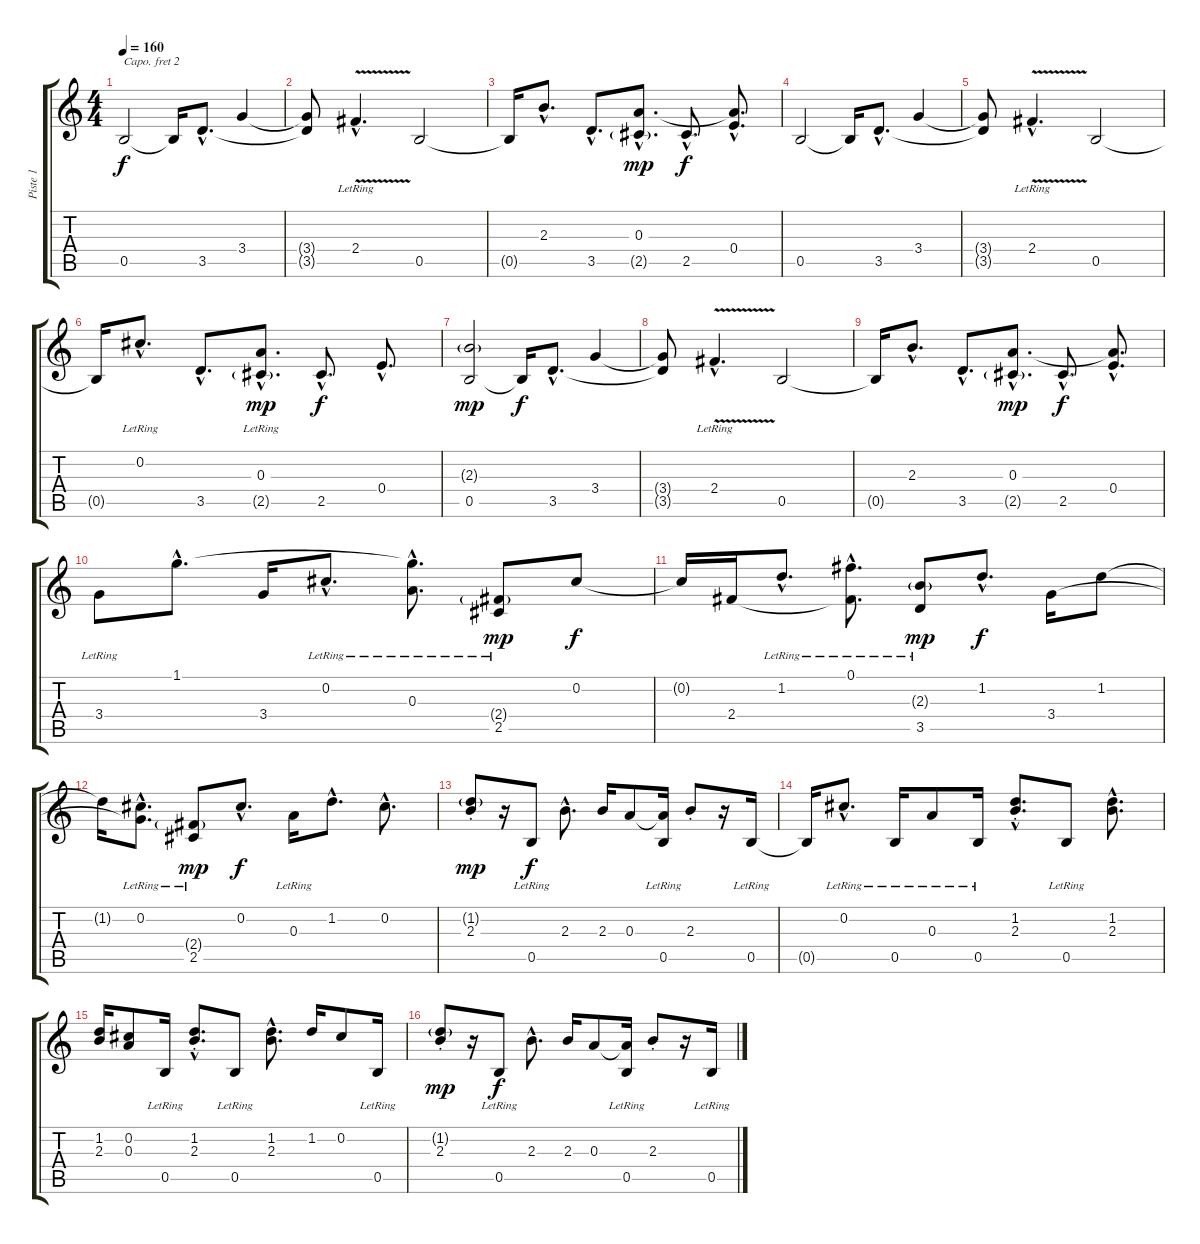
\track ("Piste 1" "Piste 1") {instrument electricguitarclean}
\staff {score tabs}
\capo 2
\tuning (E4 B3 G3 D3 A2 E2) {hide}
\ts (4 4)
\tempo 160
\clef g2
\ks c
0.5.2{dy f} 0.5{t}.16 3.5{hac}.8{d} 3.4.4 |
(3.4{t} 3.5{t}).8 2.4{v hac lr}.4{d} 0.5.2 |
0.5{t}.16 2.3{hac}.8{d} 3.5{hac}.8{d} (0.3{hac} 2.5{g hac}).8{d dy mp} 2.5{hac}.8{d dy f} (0.3{hac t} 0.4{hac}).8{d} |
0.5.2 0.5{t}.16 3.5{hac}.8{d} 3.4.4 |
(3.4{t} 3.5{t}).8 2.4{v hac lr}.4{d} 0.5.2 |
0.5{t}.16 0.2{hac lr}.8{d} 3.5{hac}.8{d} (0.3{hac lr} 2.5{g hac}).8{d dy mp} 2.5{hac}.8{d dy f} 0.4{hac}.8{d} |
(2.3{g} 0.5).2{dy mp} 0.5{t}.16{dy f} 3.5{hac}.8{d} 3.4.4 |
(3.4{t} 3.5{t}).8 2.4{v hac lr}.4{d} 0.5.2 |
0.5{t}.16 2.3{hac}.8{d} 3.5{hac}.8{d} (0.3{hac} 2.5{g hac}).8{d dy mp} 2.5{hac}.8{d dy f} (0.3{hac t} 0.4{hac}).8{d} |
3.4{lr}.8 1.1{hac}.8{d} 3.4.16 0.2{hac lr}.8{d} (1.1{hac t} 0.3{hac lr}).8{d} (2.4{g} 2.5{lr}).8{dy mp} 0.2.8{dy f} |
0.2{t}.16 2.4.16 1.2{hac lr}.8{d} (0.1{hac lr} 2.4{hac t}).8{d} (2.3{g} 3.5{lr}).8{dy mp} 1.2{hac}.8{d dy f} 3.4.16 1.2.8 |
1.2{t}.16 (0.2{hac lr} 3.4{hac t}).8{d} (2.4{g} 2.5{lr}).8{dy mp} 0.2{hac}.8{d dy f} 0.3{lr}.16 1.2{hac}.8{d} 0.2{hac}.8{d} |
(1.2{g st} 2.3{st}).8{dy mp} r.16 0.5{lr}.8{dy f} 2.3{hac}.8{d} 2.3.16 0.3.8 (0.3{t} 0.5{lr}).16 2.3{st}.8 r.16 0.5{lr}.16 |
0.5{t}.16 0.2{hac lr}.8{d} 0.5{lr}.16 0.3{lr}.8 0.5{lr}.16 (1.2{hac st} 2.3{hac}).8{d} 0.5{lr}.8 (1.2{hac} 2.3{hac}).8{d} |
(1.2 2.3).16 (0.2 0.3).8 0.5{lr}.16 (1.2{hac st} 2.3{hac}).8{d} 0.5{lr}.8 (1.2{hac} 2.3{hac}).8{d} 1.2.16 0.2.8 0.5{lr}.16 |
(1.2{g} 2.3{st}).8{dy mp} r.16 0.5{lr}.8{dy f} 2.3{hac}.8{d} 2.3.16 0.3.8 (0.3{t} 0.5{lr}).16 2.3{st}.8 r.16 0.5{lr}.16
